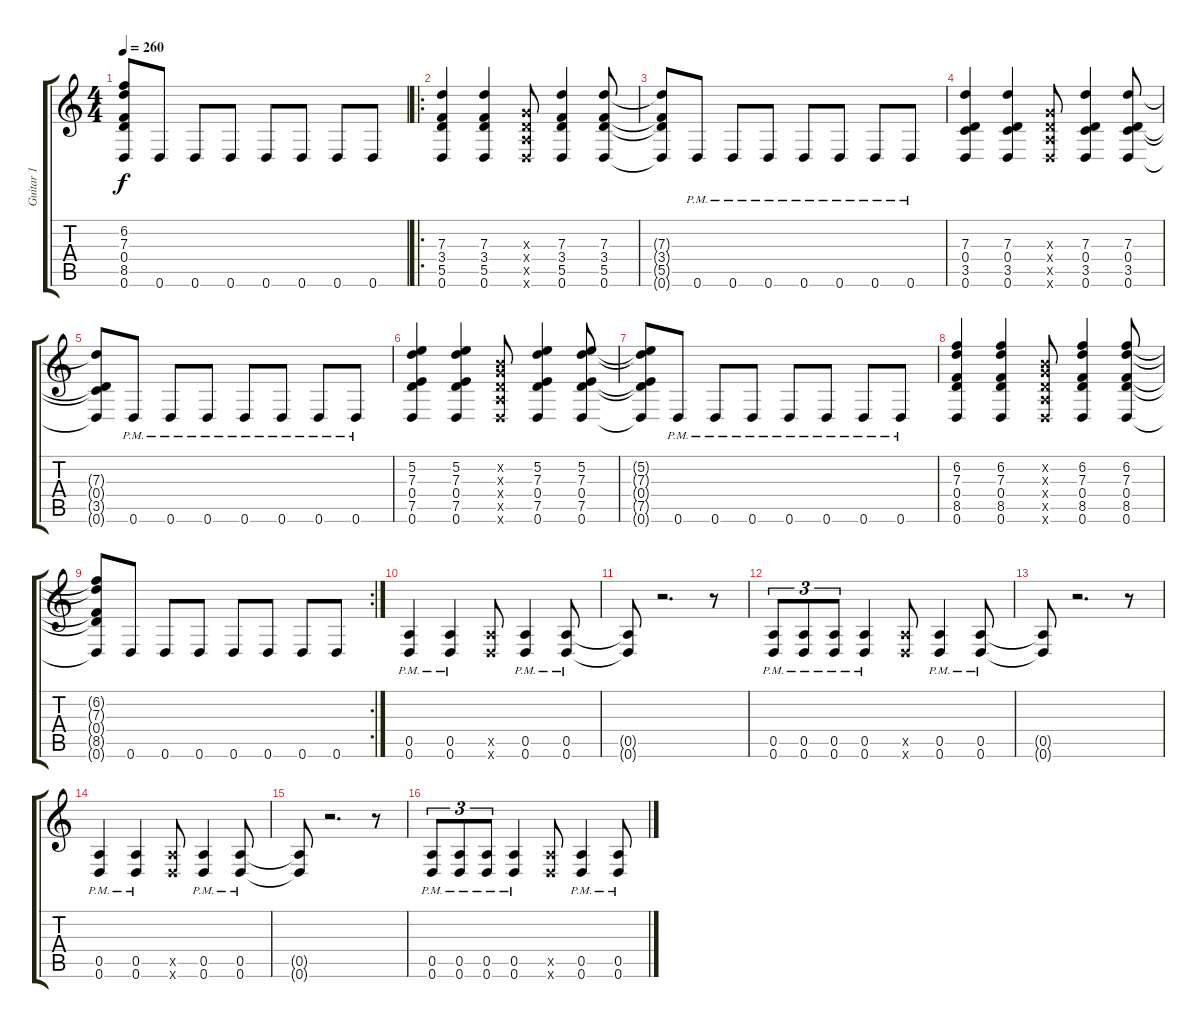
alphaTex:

\track ("Guitar 1" "Guitar 1") {instrument distortionguitar}
\staff {score tabs}
\tuning (E4 B3 G3 D3 A2 D2) {hide}
\ts (4 4)
\tempo 260
\clef g2
\ks c
(6.2{t} 7.3{t} 0.4{t} 8.5{t} 0.6{t}).8{dy f} 0.6.8 0.6.8 0.6.8 0.6.8 0.6.8 0.6.8 0.6.8 |
\ro
(7.3 3.4 5.5 0.6).4 (7.3 3.4 5.5 0.6).4 (0.3{x} 0.4{x} 0.5{x} 0.6{x}).8 (7.3 3.4 5.5 0.6).4 (7.3 3.4 5.5 0.6).8 |
(7.3{t} 3.4{t} 5.5{t} 0.6{t}).8 0.6{pm}.8 0.6{pm}.8 0.6{pm}.8 0.6{pm}.8 0.6{pm}.8 0.6{pm}.8 0.6{pm}.8 |
(7.3 0.4 3.5 0.6).4 (7.3 0.4 3.5 0.6).4 (0.3{x} 0.4{x} 0.5{x} 0.6{x}).8 (7.3 0.4 3.5 0.6).4 (7.3 0.4 3.5 0.6).8 |
(7.3{t} 0.4{t} 3.5{t} 0.6{t}).8 0.6{pm}.8 0.6{pm}.8 0.6{pm}.8 0.6{pm}.8 0.6{pm}.8 0.6{pm}.8 0.6{pm}.8 |
(5.2 7.3 0.4 7.5 0.6).4 (5.2 7.3 0.4 7.5 0.6).4 (0.2{x} 0.3{x} 0.4{x} 0.5{x} 0.6{x}).8 (5.2 7.3 0.4 7.5 0.6).4 (5.2 7.3 0.4 7.5 0.6).8 |
(5.2{t} 7.3{t} 0.4{t} 7.5{t} 0.6{t}).8 0.6{pm}.8 0.6{pm}.8 0.6{pm}.8 0.6{pm}.8 0.6{pm}.8 0.6{pm}.8 0.6{pm}.8 |
(6.2 7.3 0.4 8.5 0.6).4 (6.2 7.3 0.4 8.5 0.6).4 (0.2{x} 0.3{x} 0.4{x} 0.5{x} 0.6{x}).8 (6.2 7.3 0.4 8.5 0.6).4 (6.2 7.3 0.4 8.5 0.6).8 |
\rc 2
(6.2{t} 7.3{t} 0.4{t} 8.5{t} 0.6{t}).8 0.6.8 0.6.8 0.6.8 0.6.8 0.6.8 0.6.8 0.6.8 |
(0.5{pm} 0.6{pm}).4 (0.5{pm} 0.6{pm}).4 (0.5{x} 0.6{x}).8 (0.5{pm} 0.6).4 (0.5{pm} 0.6{pm}).8 |
(0.5{t} 0.6{t}).8 r.2{d} r.8 |
(0.5{pm} 0.6{pm}).8{tu (3 2)} (0.5{pm} 0.6{pm}).8{tu (3 2)} (0.5{pm} 0.6{pm}).8{tu (3 2)} (0.5{pm} 0.6{pm}).4 (0.5{x} 0.6{x}).8 (0.5{pm} 0.6{pm}).4 (0.5{pm} 0.6{pm}).8 |
(0.5{t} 0.6{t}).8 r.2{d} r.8 |
(0.5{pm} 0.6{pm}).4 (0.5{pm} 0.6{pm}).4 (0.5{x} 0.6{x}).8 (0.5{pm} 0.6).4 (0.5{pm} 0.6{pm}).8 |
(0.5{t} 0.6{t}).8 r.2{d} r.8 |
(0.5{pm} 0.6{pm}).8{tu (3 2)} (0.5{pm} 0.6{pm}).8{tu (3 2)} (0.5{pm} 0.6{pm}).8{tu (3 2)} (0.5{pm} 0.6{pm}).4 (0.5{x} 0.6{x}).8 (0.5{pm} 0.6{pm}).4 (0.5{pm} 0.6{pm}).8
